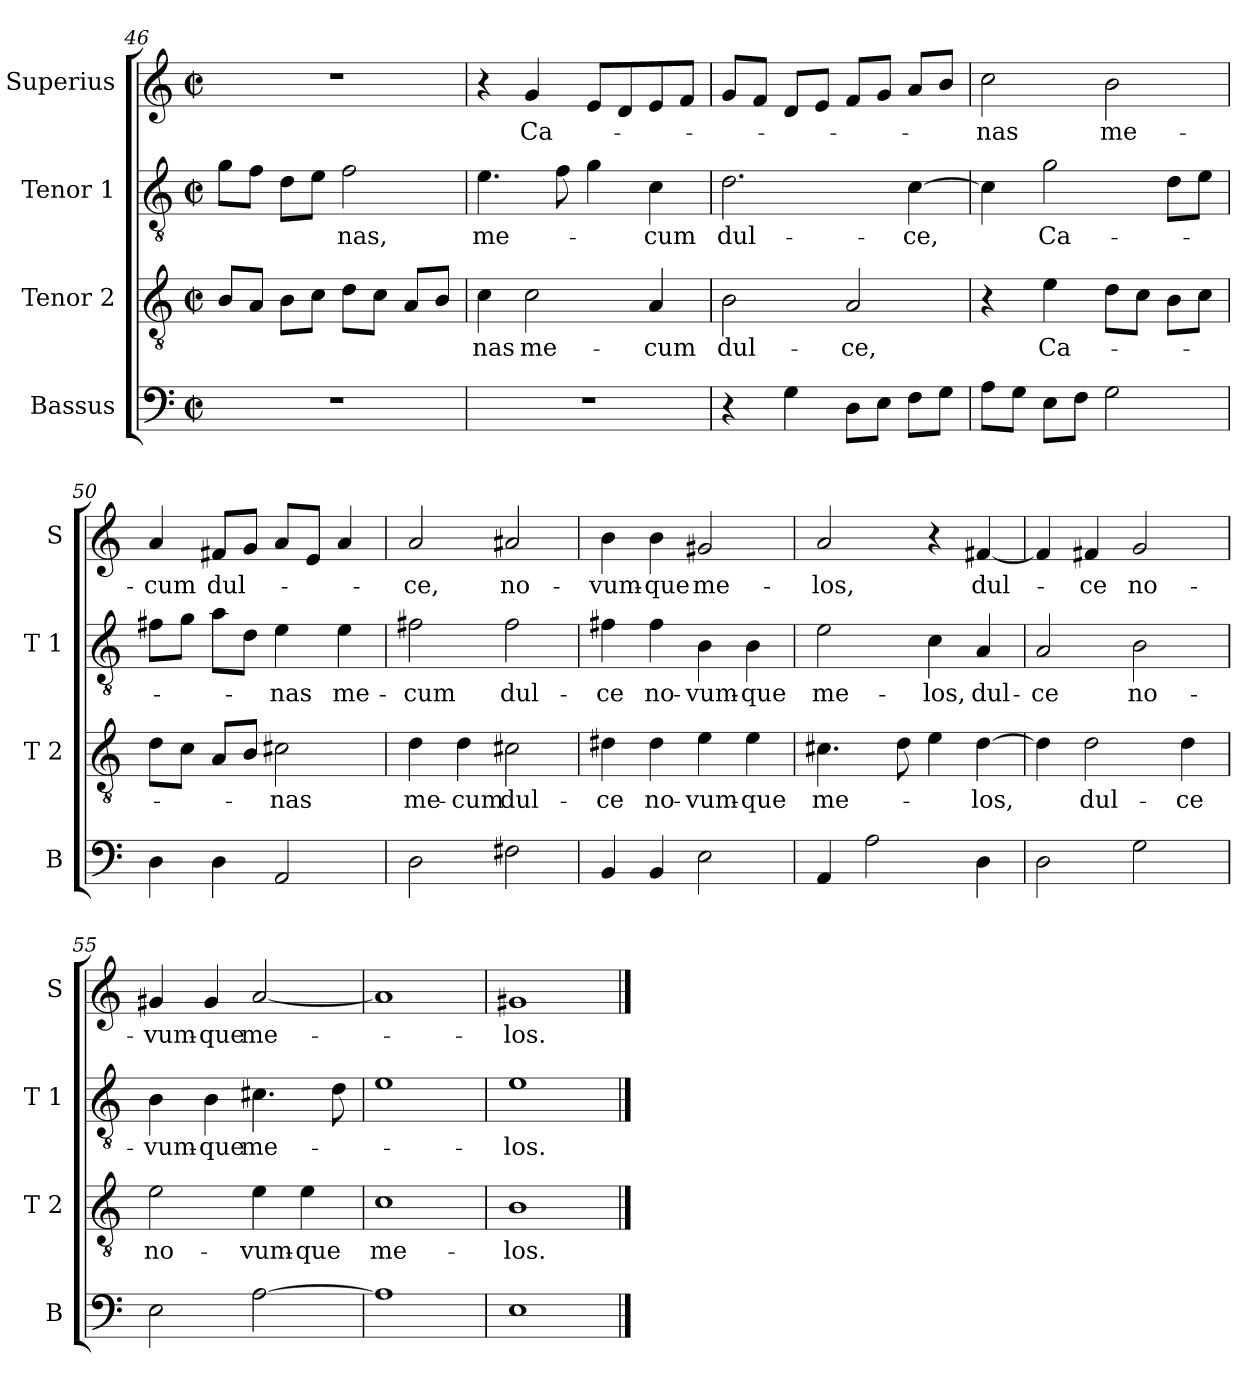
**kern	**kern	**text	**kern	**text	**kern	**text
*part4	*part3	*part3	*part2	*part2	*part1	*part1
*staff4	*staff3	*staff3	*staff2	*staff2	*staff1	*staff1
*I"Bassus	*I"Tenor 2	*	*I"Tenor 1	*	*I"Superius	*
*I'B	*I'T 2	*	*I'T 1	*	*I'S	*
*clefF4	*clefGv2	*	*clefGv2	*	*clefG2	*
*k[]	*k[]	*	*k[]	*	*k[]	*
*C:	*C:	*	*C:	*	*C:	*
*M2/2	*M2/2	*	*M2/2	*	*M2/2	*
*met(c|)	*met(c|)	*	*met(c|)	*	*met(c|)	*
=46	=46	=46	=46	=46	=46	=46
1r	8B/L	.	8g\L	.	1r	.
.	8A/J	.	8f\J	.	.	.
.	8B\L	.	8d\L	.	.	.
.	8c\J	.	8e\J	.	.	.
.	8d\L	.	2f\	-nas,	.	.
.	8c\J	.	.	.	.	.
.	8A/L	.	.	.	.	.
.	8B/J	.	.	.	.	.
!!LO:LB:g=z
=47	=47	=47	=47	=47	=47	=47
1r	4c\	-nas	4.e\	me-	4r	.
.	2c\	me-	.	.	4g/	Ca-
.	.	.	8f\	.	.	.
.	.	.	4g\	.	8e/L	.
.	.	.	.	.	8d/	.
.	4A/	-cum	4c\	-cum	8e/	.
.	.	.	.	.	8f/J	.
=48	=48	=48	=48	=48	=48	=48
4r	2B\	dul-	2.d\	dul-	8g/L	.
.	.	.	.	.	8f/J	.
4G\	.	.	.	.	8d/L	.
.	.	.	.	.	8e/J	.
8D\L	2A/	-ce,	.	.	8f/L	.
8E\J	.	.	.	.	8g/J	.
8F\L	.	.	[4c\	-ce,	8a/L	.
8G\J	.	.	.	.	8b/J	.
=49	=49	=49	=49	=49	=49	=49
8A\L	4r	.	4c\]	.	2cc\	-nas
8G\J	.	.	.	.	.	.
8E\L	4e\	Ca-	2g\	Ca-	.	.
8F\J	.	.	.	.	.	.
2G\	8d\L	.	.	.	2b\	me-
.	8c\J	.	.	.	.	.
.	8B\L	.	8d\L	.	.	.
.	8c\J	.	8e\J	.	.	.
=50	=50	=50	=50	=50	=50	=50
4D\	8d\L	.	8f#X\L	.	4a/	-cum
.	8c\J	.	8g\J	.	.	.
4D\	8A/L	.	8a\L	.	8f#X/L	dul-
.	8B/J	.	8d\J	.	8g/J	.
2AA/	2c#X\	-nas	4e\	-nas	8a/L	.
.	.	.	.	.	8e/J	.
.	.	.	4e\	me-	4a/	.
=51	=51	=51	=51	=51	=51	=51
2D\	4d\	me-	2f#X\	-cum	2a/	-ce,
.	4d\	-cum	.	.	.	.
2F#X\	2c#X\	dul-	2f#\	dul-	2a#X/	no-
!!LO:LB:g=z
=52	=52	=52	=52	=52	=52	=52
4BB/	4d#X\	-ce	4f#X\	-ce	4b\	-vum-
4BB/	4d#\	no-	4f#\	no-	4b\	-que
2E\	4e\	-vum-	4B\	-vum-	2g#X/	me-
.	4e\	-que	4B\	-que	.	.
=53	=53	=53	=53	=53	=53	=53
4AA/	4.c#X\	me-	2e\	me-	2a/	-los,
2A\	.	.	.	.	.	.
.	8d\	.	.	.	.	.
.	4e\	.	4c\	-los,	4r	.
4D\	[4d\	-los,	4A/	dul-	[4f#X/	dul-
=54	=54	=54	=54	=54	=54	=54
2D\	4d\]	.	2A/	-ce	4f#/]	.
.	2d\	dul-	.	.	4f#X/	-ce
2G\	.	.	2B\	no-	2g/	no-
.	4d\	-ce	.	.	.	.
=55	=55	=55	=55	=55	=55	=55
2E\	2e\	no-	4B\	-vum-	4g#X/	-vum-
.	.	.	4B\	-que	4g#/	-que
[2A\	4e\	-vum-	4.c#X\	me-	[2a/	me-
.	4e\	-que	.	.	.	.
.	.	.	8d\	.	.	.
=56	=56	=56	=56	=56	=56	=56
1A]	1c	me-	1e	.	1a]	.
=57	=57	=57	=57	=57	=57	=57
1E	1B	-los.	1e	-los.	1g#X	-los.
==	==	==	==	==	==	==
*-	*-	*-	*-	*-	*-	*-
